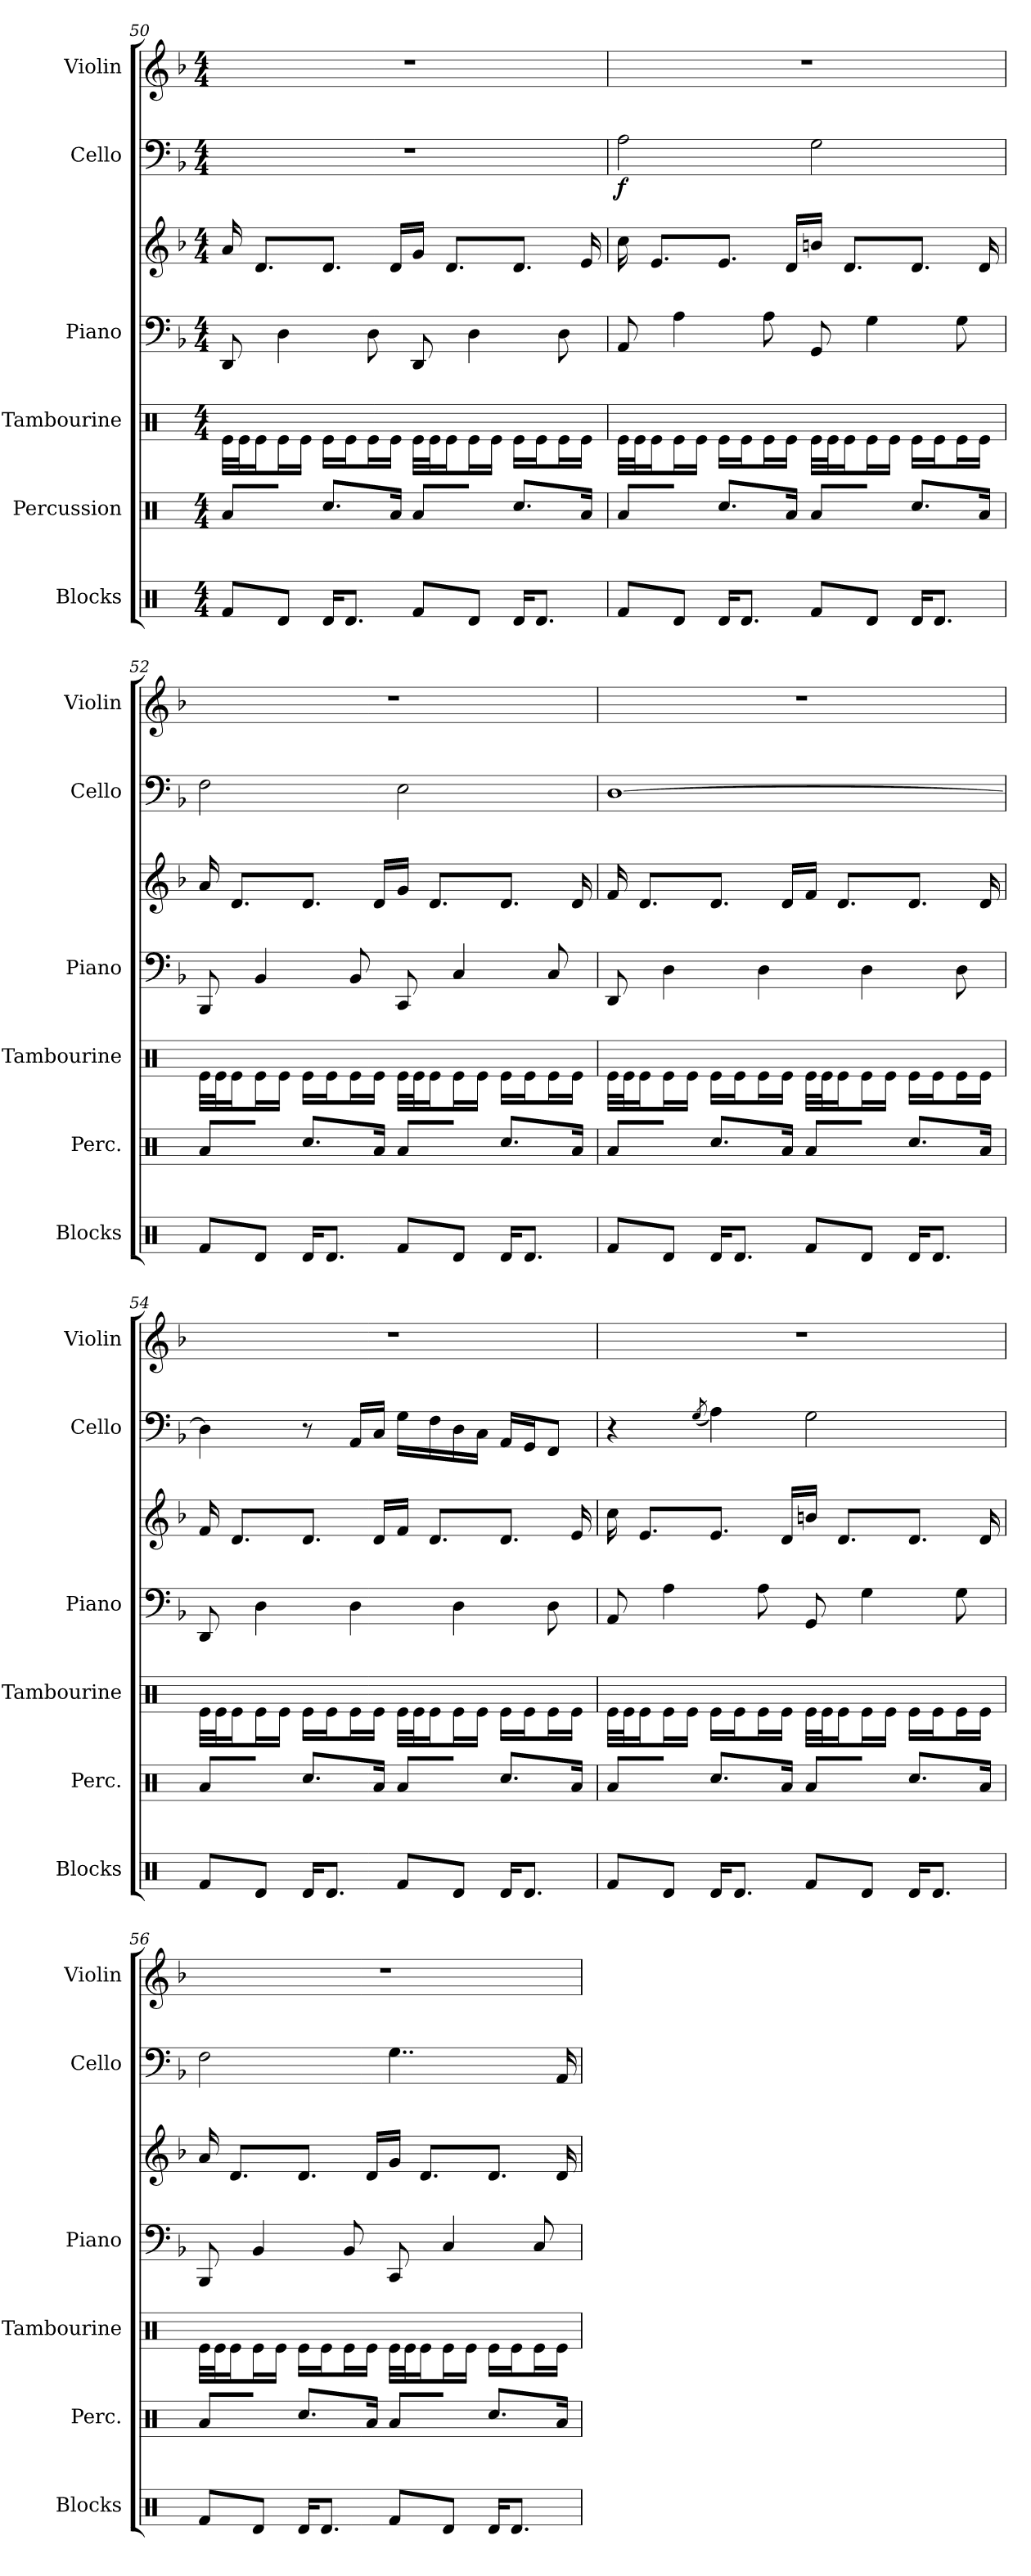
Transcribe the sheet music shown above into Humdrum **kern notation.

**kern	**kern	**kern	**kern	**kern	**kern	**dynam	**kern
*part6	*part5	*part4	*part3	*part3	*part2	*part2	*part1
*staff7	*staff6	*staff5	*staff4	*staff3	*staff2	*staff2	*staff1
*I"Blocks	*I"Percussion	*I"Tambourine	*I"Piano	*	*I"Cello	*	*I"Violin
*I'Blocks	*I'Perc.	*I'Tambourine	*I'Piano	*	*I'Cello	*	*I'Violin
*clefX	*clefX	*clefX	*clefF4	*clefG2	*clefF4	*	*clefG2
*k[]	*k[]	*k[]	*k[b-]	*k[b-]	*k[b-]	*	*k[b-]
*M4/4	*M4/4	*M4/4	*M4/4	*M4/4	*M4/4	*	*M4/4
=50	=50	=50	=50	=50	=50	=50	=50
8Rf/L	8Ra/L	32Re\LLL	8DD/	16a/	1r	.	1r
.	.	32Re\J	.	.	.	.	.
.	.	16Re\J	.	8.d/L	.	.	.
8Rd/J	8R/J	16Re\L	4D\	.	.	.	.
.	.	16Re\JJ	.	.	.	.	.
16Rd/KL	8.Rcc/L	16Re\LL	.	8.d/J	.	.	.
8.Rd/J	.	16Re\J	.	.	.	.	.
.	.	16Re\L	8D\	.	.	.	.
.	16Ra\Jk	16Re\JJ	.	16d/LL	.	.	.
8Rf/L	8Ra/L	32Re\LLL	8DD/	16g/JJ	.	.	.
.	.	32Re\J	.	.	.	.	.
.	.	16Re\J	.	8.d/L	.	.	.
8Rd/J	8R/J	16Re\L	4D\	.	.	.	.
.	.	16Re\JJ	.	.	.	.	.
16Rd/KL	8.Rcc/L	16Re\LL	.	8.d/J	.	.	.
8.Rd/J	.	16Re\J	.	.	.	.	.
.	.	16Re\L	8D\	.	.	.	.
.	16Ra\Jk	16Re\JJ	.	16e/	.	.	.
=51	=51	=51	=51	=51	=51	=51	=51
!	!	!	!	!	!	!LO:DY:b	!
8Rf/L	8Ra/L	32Re\LLL	8AA/	16cc\	2A\	f	1r
.	.	32Re\J	.	.	.	.	.
.	.	16Re\J	.	8.e/L	.	.	.
8Rd/J	8R/J	16Re\L	4A\	.	.	.	.
.	.	16Re\JJ	.	.	.	.	.
16Rd/KL	8.Rcc/L	16Re\LL	.	8.e/J	.	.	.
8.Rd/J	.	16Re\J	.	.	.	.	.
.	.	16Re\L	8A\	.	.	.	.
.	16Ra\Jk	16Re\JJ	.	16d/LL	.	.	.
8Rf/L	8Ra/L	32Re\LLL	8GG/	16bn/JJ	2G\	.	.
.	.	32Re\J	.	.	.	.	.
.	.	16Re\J	.	8.d/L	.	.	.
8Rd/J	8R/J	16Re\L	4G\	.	.	.	.
.	.	16Re\JJ	.	.	.	.	.
16Rd/KL	8.Rcc/L	16Re\LL	.	8.d/J	.	.	.
8.Rd/J	.	16Re\J	.	.	.	.	.
.	.	16Re\L	8G\	.	.	.	.
.	16Ra\Jk	16Re\JJ	.	16d/	.	.	.
=52	=52	=52	=52	=52	=52	=52	=52
8Rf/L	8Ra/L	32Re\LLL	8BBB-/	16a/	2F\	.	1r
.	.	32Re\J	.	.	.	.	.
.	.	16Re\J	.	8.d/L	.	.	.
8Rd/J	8R/J	16Re\L	4BB-/	.	.	.	.
.	.	16Re\JJ	.	.	.	.	.
16Rd/KL	8.Rcc/L	16Re\LL	.	8.d/J	.	.	.
8.Rd/J	.	16Re\J	.	.	.	.	.
.	.	16Re\L	8BB-/	.	.	.	.
.	16Ra\Jk	16Re\JJ	.	16d/LL	.	.	.
8Rf/L	8Ra/L	32Re\LLL	8CC/	16g/JJ	2E\	.	.
.	.	32Re\J	.	.	.	.	.
.	.	16Re\J	.	8.d/L	.	.	.
8Rd/J	8R/J	16Re\L	4C/	.	.	.	.
.	.	16Re\JJ	.	.	.	.	.
16Rd/KL	8.Rcc/L	16Re\LL	.	8.d/J	.	.	.
8.Rd/J	.	16Re\J	.	.	.	.	.
.	.	16Re\L	8C/	.	.	.	.
.	16Ra\Jk	16Re\JJ	.	16d/	.	.	.
!!LO:LB:g=z
=53	=53	=53	=53	=53	=53	=53	=53
8Rf/L	8Ra/L	32Re\LLL	8DD/	16f/	[1D	.	1r
.	.	32Re\J	.	.	.	.	.
.	.	16Re\J	.	8.d/L	.	.	.
8Rd/J	8R/J	16Re\L	4D\	.	.	.	.
.	.	16Re\JJ	.	.	.	.	.
16Rd/KL	8.Rcc/L	16Re\LL	.	8.d/J	.	.	.
8.Rd/J	.	16Re\J	.	.	.	.	.
.	.	16Re\L	4D\	.	.	.	.
.	16Ra\Jk	16Re\JJ	.	16d/LL	.	.	.
8Rf/L	8Ra/L	32Re\LLL	.	16f/JJ	.	.	.
.	.	32Re\J	.	.	.	.	.
.	.	16Re\J	.	8.d/L	.	.	.
8Rd/J	8R/J	16Re\L	4D\	.	.	.	.
.	.	16Re\JJ	.	.	.	.	.
16Rd/KL	8.Rcc/L	16Re\LL	.	8.d/J	.	.	.
8.Rd/J	.	16Re\J	.	.	.	.	.
.	.	16Re\L	8D\	.	.	.	.
.	16Ra\Jk	16Re\JJ	.	16d/	.	.	.
=54	=54	=54	=54	=54	=54	=54	=54
8Rf/L	8Ra/L	32Re\LLL	8DD/	16f/	4D\]	.	1r
.	.	32Re\J	.	.	.	.	.
.	.	16Re\J	.	8.d/L	.	.	.
8Rd/J	8R/J	16Re\L	4D\	.	.	.	.
.	.	16Re\JJ	.	.	.	.	.
16Rd/KL	8.Rcc/L	16Re\LL	.	8.d/J	8r	.	.
8.Rd/J	.	16Re\J	.	.	.	.	.
.	.	16Re\L	4D\	.	16AA/LL	.	.
.	16Ra\Jk	16Re\JJ	.	16d/LL	16C/JJ	.	.
8Rf/L	8Ra/L	32Re\LLL	.	16f/JJ	16G\LL	.	.
.	.	32Re\J	.	.	.	.	.
.	.	16Re\J	.	8.d/L	16F\	.	.
8Rd/J	8R/J	16Re\L	4D\	.	16D\	.	.
.	.	16Re\JJ	.	.	16C\JJ	.	.
16Rd/KL	8.Rcc/L	16Re\LL	.	8.d/J	16AA/LL	.	.
8.Rd/J	.	16Re\J	.	.	16GG/J	.	.
.	.	16Re\L	8D\	.	8FF/J	.	.
.	16Ra\Jk	16Re\JJ	.	16e/	.	.	.
=55	=55	=55	=55	=55	=55	=55	=55
8Rf/L	8Ra/L	32Re\LLL	8AA/	16cc\	4r	.	1r
.	.	32Re\J	.	.	.	.	.
.	.	16Re\J	.	8.e/L	.	.	.
8Rd/J	8R/J	16Re\L	4A\	.	.	.	.
.	.	16Re\JJ	.	.	.	.	.
.	.	.	.	.	(<8qG/	.	.
16Rd/KL	8.Rcc/L	16Re\LL	.	8.e/J	4A\)	.	.
8.Rd/J	.	16Re\J	.	.	.	.	.
.	.	16Re\L	8A\	.	.	.	.
.	16Ra\Jk	16Re\JJ	.	16d/LL	.	.	.
8Rf/L	8Ra/L	32Re\LLL	8GG/	16bn/JJ	2G\	.	.
.	.	32Re\J	.	.	.	.	.
.	.	16Re\J	.	8.d/L	.	.	.
8Rd/J	8R/J	16Re\L	4G\	.	.	.	.
.	.	16Re\JJ	.	.	.	.	.
16Rd/KL	8.Rcc/L	16Re\LL	.	8.d/J	.	.	.
8.Rd/J	.	16Re\J	.	.	.	.	.
.	.	16Re\L	8G\	.	.	.	.
.	16Ra\Jk	16Re\JJ	.	16d/	.	.	.
=56	=56	=56	=56	=56	=56	=56	=56
8Rf/L	8Ra/L	32Re\LLL	8BBB-/	16a/	2F\	.	1r
.	.	32Re\J	.	.	.	.	.
.	.	16Re\J	.	8.d/L	.	.	.
8Rd/J	8R/J	16Re\L	4BB-/	.	.	.	.
.	.	16Re\JJ	.	.	.	.	.
16Rd/KL	8.Rcc/L	16Re\LL	.	8.d/J	.	.	.
8.Rd/J	.	16Re\J	.	.	.	.	.
.	.	16Re\L	8BB-/	.	.	.	.
.	16Ra\Jk	16Re\JJ	.	16d/LL	.	.	.
8Rf/L	8Ra/L	32Re\LLL	8CC/	16g/JJ	4..G\	.	.
.	.	32Re\J	.	.	.	.	.
.	.	16Re\J	.	8.d/L	.	.	.
8Rd/J	8R/J	16Re\L	4C/	.	.	.	.
.	.	16Re\JJ	.	.	.	.	.
16Rd/KL	8.Rcc/L	16Re\LL	.	8.d/J	.	.	.
8.Rd/J	.	16Re\J	.	.	.	.	.
.	.	16Re\L	8C/	.	.	.	.
.	16Ra\Jk	16Re\JJ	.	16d/	16AA/	.	.
=	=	=	=	=	=	=	=
*-	*-	*-	*-	*-	*-	*-	*-
